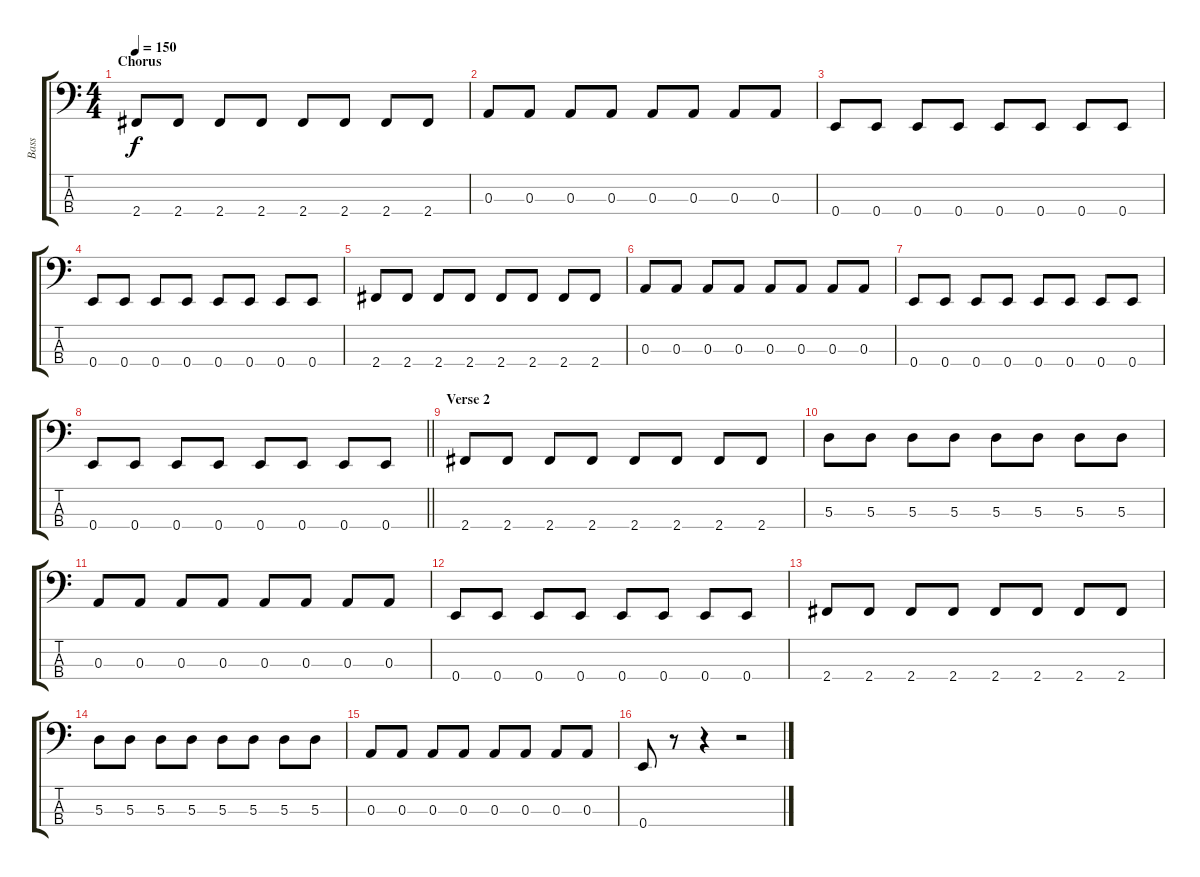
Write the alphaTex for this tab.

\track ("Bass" "Bass") {instrument electricbasspick}
\staff {score tabs}
\tuning (G2 D2 A1 E1) {hide}
\ts (4 4)
\section ("" "Chorus")
\tempo 150
\clef f4
\ks c
2.4.8{dy f} 2.4.8 2.4.8 2.4.8 2.4.8 2.4.8 2.4.8 2.4.8 |
0.3.8 0.3.8 0.3.8 0.3.8 0.3.8 0.3.8 0.3.8 0.3.8 |
0.4.8 0.4.8 0.4.8 0.4.8 0.4.8 0.4.8 0.4.8 0.4.8 |
0.4.8 0.4.8 0.4.8 0.4.8 0.4.8 0.4.8 0.4.8 0.4.8 |
2.4.8 2.4.8 2.4.8 2.4.8 2.4.8 2.4.8 2.4.8 2.4.8 |
0.3.8 0.3.8 0.3.8 0.3.8 0.3.8 0.3.8 0.3.8 0.3.8 |
0.4.8 0.4.8 0.4.8 0.4.8 0.4.8 0.4.8 0.4.8 0.4.8 |
\barLineRight lightlight
0.4.8 0.4.8 0.4.8 0.4.8 0.4.8 0.4.8 0.4.8 0.4.8 |
\section ("" "Verse 2")
2.4.8 2.4.8 2.4.8 2.4.8 2.4.8 2.4.8 2.4.8 2.4.8 |
5.3.8 5.3.8 5.3.8 5.3.8 5.3.8 5.3.8 5.3.8 5.3.8 |
0.3.8 0.3.8 0.3.8 0.3.8 0.3.8 0.3.8 0.3.8 0.3.8 |
0.4.8 0.4.8 0.4.8 0.4.8 0.4.8 0.4.8 0.4.8 0.4.8 |
2.4.8 2.4.8 2.4.8 2.4.8 2.4.8 2.4.8 2.4.8 2.4.8 |
5.3.8 5.3.8 5.3.8 5.3.8 5.3.8 5.3.8 5.3.8 5.3.8 |
0.3.8 0.3.8 0.3.8 0.3.8 0.3.8 0.3.8 0.3.8 0.3.8 |
0.4.8 r.8 r.4 r.2
